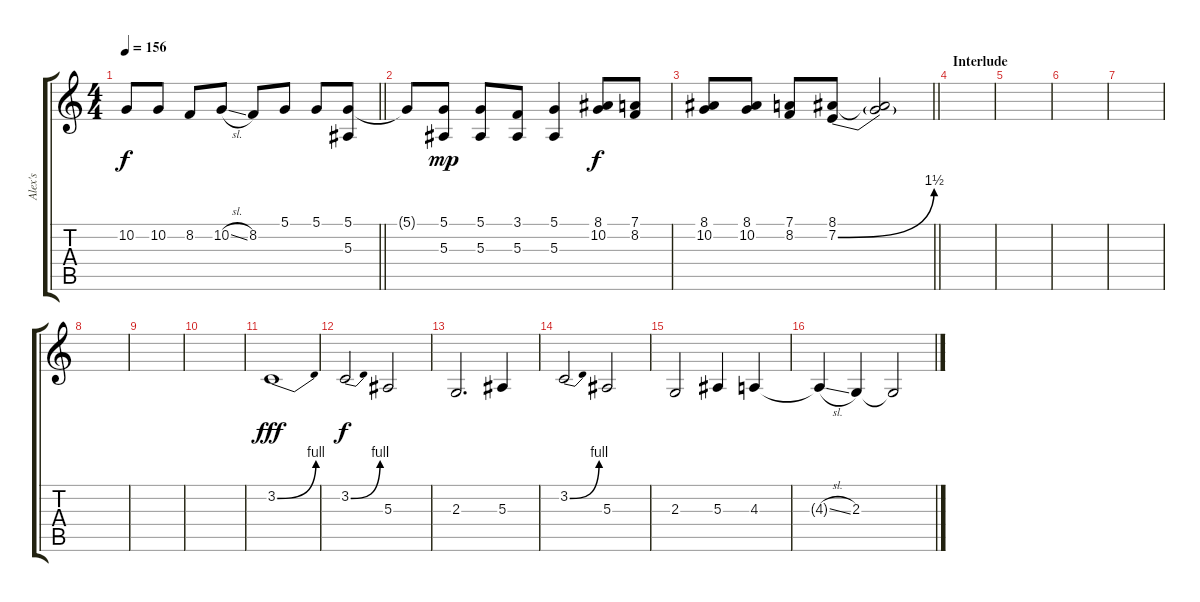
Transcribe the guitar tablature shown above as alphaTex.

\track ("Alex's" "Alex's") {instrument clarinet}
\staff {score tabs}
\tuning (D4 A3 F3 C3 G2 C2) {hide}
\ts (4 4)
\tempo 156
\clef g2
\barLineRight lightlight
\ks c
10.2.8{dy f} 10.2.8 8.2.8 10.2{sl}.8 8.2.8 5.1.8 5.1.8 (5.1 5.3).8 |
5.1{t}.8 (5.1 5.3).8{dy mp} (5.1 5.3).8 (3.1 5.3).8 (5.1 5.3).4 (8.1 10.2).8{dy f} (7.1 8.2).8 |
\barLineRight lightlight
(8.1 10.2).8 (8.1 10.2).8 (7.1 8.2).8 (8.1 7.2{be (bend 0 0 60 6)}).8 (8.1{t} 7.2{t}).2 |
\section ("" "Interlude")
|
|
|
|
|
|
|
3.2{be (bend 0 0 60 4)}.1{dy fff volume 16 instrument blownbottle} |
3.2{be (bend 0 0 60 4)}.2{dy f volume 10 instrument flute} 5.3.2 |
2.3.2{d} 5.3.4 |
3.2{be (bend 0 0 60 4)}.2 5.3.2 |
2.3.2 5.3.4 4.3.4 |
4.3{sl t}.4 2.3.4 2.3{t}.2
